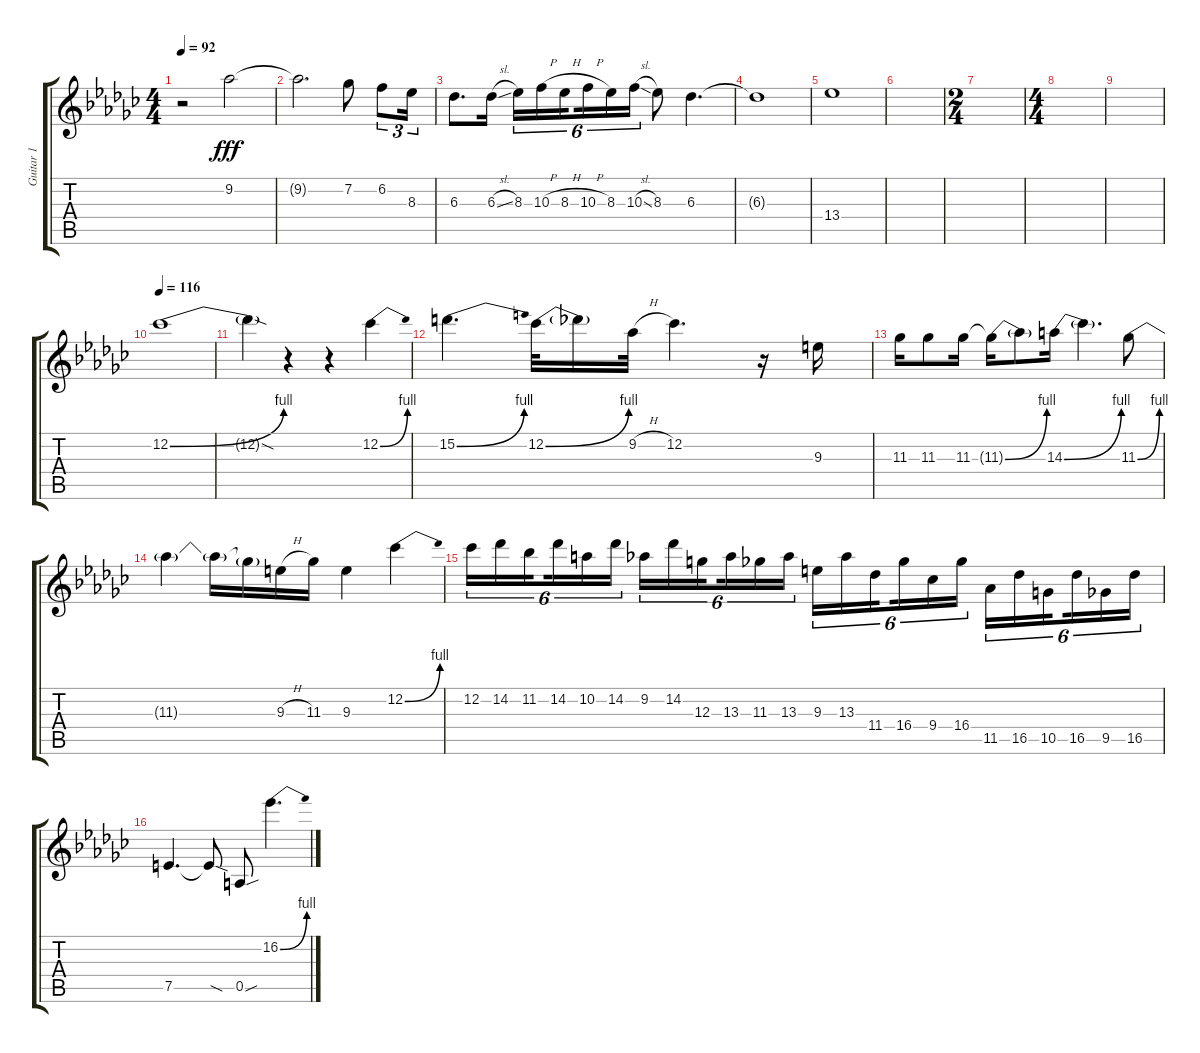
\track ("Guitar 1" "Guitar 1") {instrument overdrivenguitar}
\staff {score tabs}
\tuning (E4 B3 G3 D3 A2 E2) {hide}
\ts (4 4)
\tempo 92
\clef g2
\ks gb
r.2{dy fff} 9.2.2 |
9.2{t}.2{d} 7.2.8 6.2.8{tu (3 2)} 8.3.16{tu (3 2)} |
6.3.8{d} 6.3{sl}.16 8.3.16{tu (6 4)} 10.3{h}.16{tu (6 4)} 8.3{h}.16{tu (6 4) beam splitsecondary} 10.3{h}.16{tu (6 4)} 8.3.16{tu (6 4)} 10.3{sl}.16{tu (6 4)} 8.3.8 6.3.4{d} |
6.3{t}.1 |
13.4.1 |
|
\ts (2 4)
|
\ts (4 4)
|
|
\tempo 116
12.2{be (bend 0 0 60 4)}.1 |
12.2{sod t}.4 r.4 r.4 12.2{be (bend 0 0 60 4)}.4 |
15.2{be (bend 0 0 60 4)}.4{d} 12.2{be (bend 0 0 60 4)}.32 12.2{t}.16 9.2{h}.32 12.2.4{d} r.16 9.3.16 |
11.3.16 11.3.8 11.3.16 11.3{be (bend 0 0 60 4) t}.16 11.3{t}.8 14.3{be (bend 0 0 60 4)}.16 14.3{t}.4{d} 11.3{be (bend 0 0 60 4)}.8 |
11.3{t}.4 11.3{t}.16 11.3{t}.16 9.3{h}.16 11.3.16 9.3.4 12.2{be (bend 0 0 60 4)}.4 |
12.2.16{tu (6 4)} 14.2.16{tu (6 4)} 11.2.16{tu (6 4) beam splitsecondary} 14.2.16{tu (6 4)} 10.2.16{tu (6 4)} 14.2.16{tu (6 4)} 9.2.16{tu (6 4)} 14.2.16{tu (6 4)} 12.3.16{tu (6 4) beam splitsecondary} 13.3.16{tu (6 4)} 11.3.16{tu (6 4)} 13.3.16{tu (6 4)} 9.3.16{tu (6 4)} 13.3.16{tu (6 4)} 11.4.16{tu (6 4) beam splitsecondary} 16.4.16{tu (6 4)} 9.4.16{tu (6 4)} 16.4.16{tu (6 4)} 11.5.16{tu (6 4)} 16.5.16{tu (6 4)} 10.5.16{tu (6 4) beam splitsecondary} 16.5.16{tu (6 4)} 9.5.16{tu (6 4)} 16.5.16{tu (6 4)} |
7.5.4{d} 7.5{sod t}.8 0.5{sou}.8 16.2{be (bend 0 0 60 4)}.4{d}
